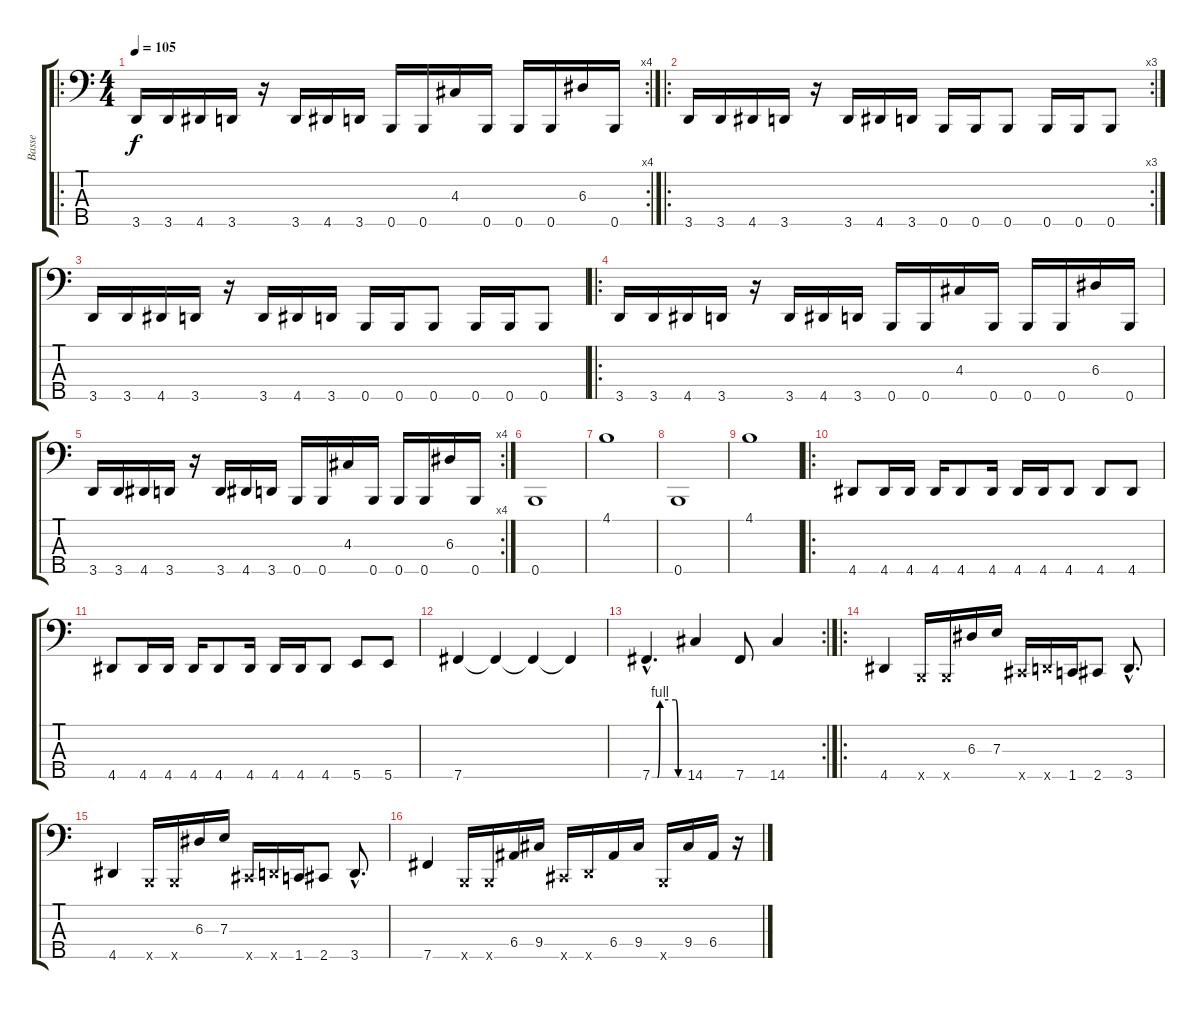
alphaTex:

\track ("Basse" "Basse") {instrument electricbasspick}
\staff {score tabs}
\tuning (G2 D2 A1 E1 B0) {hide}
\ro
\rc 4
\ts (4 4)
\tempo 105
\clef f4
\ks c
3.5.16{dy f} 3.5.16 4.5.16 3.5.16 r.16 3.5.16 4.5.16 3.5.16 0.5.16 0.5.16 4.3.16 0.5.16 0.5.16 0.5.16 6.3.16 0.5.16 |
\ro
\rc 3
3.5.16{instrument slapbass2} 3.5.16 4.5.16 3.5.16 r.16 3.5.16 4.5.16 3.5.16 0.5.16 0.5.16 0.5.8 0.5.16 0.5.16 0.5.8 |
3.5.16{instrument slapbass2} 3.5.16 4.5.16 3.5.16 r.16 3.5.16 4.5.16 3.5.16 0.5.16 0.5.16 0.5.8 0.5.16 0.5.16 0.5.8 |
\ro
3.5.16 3.5.16 4.5.16 3.5.16 r.16 3.5.16 4.5.16 3.5.16 0.5.16 0.5.16 4.3.16 0.5.16 0.5.16 0.5.16 6.3.16 0.5.16 |
\rc 4
3.5.16 3.5.16 4.5.16 3.5.16 r.16 3.5.16 4.5.16 3.5.16 0.5.16 0.5.16 4.3.16 0.5.16 0.5.16 0.5.16 6.3.16 0.5.16 |
0.5.1 |
4.1.1 |
0.5.1 |
4.1.1 |
\ro
4.5.8 4.5.16 4.5.16 4.5.16 4.5.8 4.5.16 4.5.16 4.5.16 4.5.8 4.5.8 4.5.8 |
4.5.8 4.5.16 4.5.16 4.5.16 4.5.8 4.5.16 4.5.16 4.5.16 4.5.8 5.5.8 5.5.8 |
7.5.4 7.5{t}.4 7.5{t}.4 7.5{t}.4 |
\rc 2
7.5{be (custom 0 0 10 0 15 4 45 4 50 0 60 0) hac}.4{d} 14.5.4 7.5.8 14.5.4 |
\ro
4.5.4 0.5{x}.16{instrument slapbass2} 0.5{x}.16 6.3.16 7.3.16 2.5{x}.16 3.5{x}.16 1.5.16{instrument electricbasspick} 2.5.8 3.5{hac}.8{d} |
4.5.4 0.5{x}.16{instrument slapbass2} 0.5{x}.16 6.3.16 7.3.16 2.5{x}.16 3.5{x}.16 1.5.16{instrument electricbasspick} 2.5.8 3.5{hac}.8{d} |
7.5.4{instrument electricbasspick} 0.5{x}.16{instrument slapbass2} 0.5{x}.16 6.4.16 9.4.16 2.5{x}.16 3.5{x}.16 6.4.16 9.4.16 0.5{x}.16 9.4.16 6.4.16 r.16
